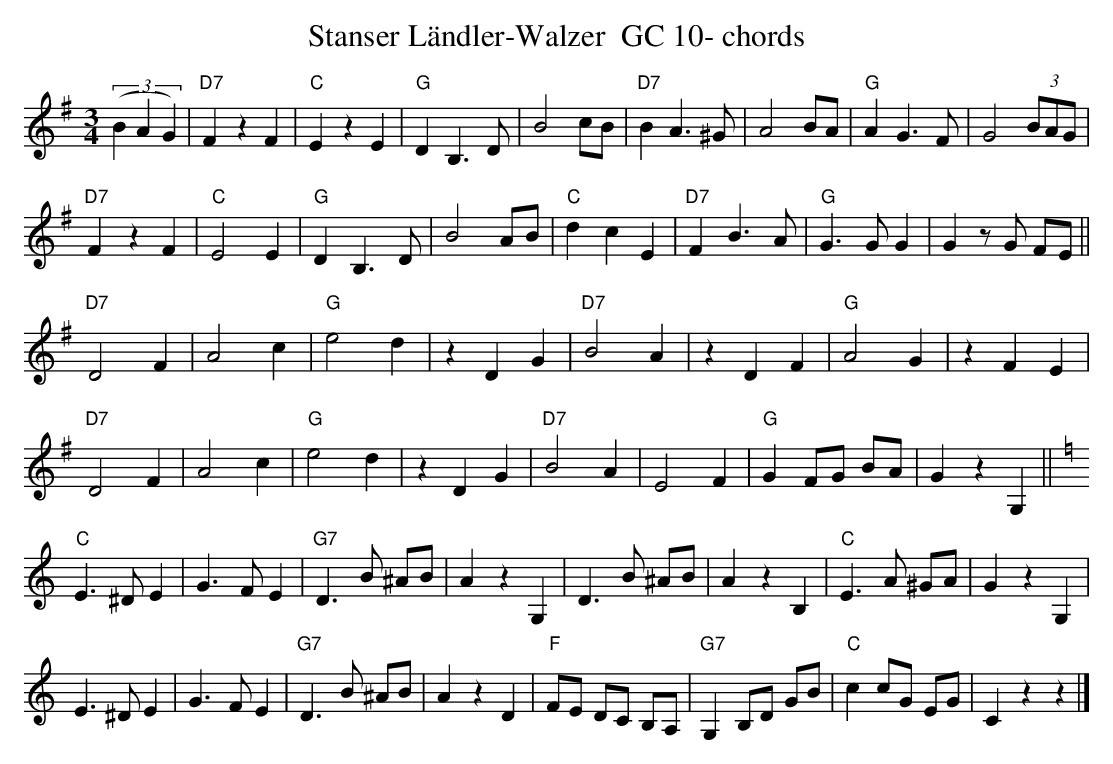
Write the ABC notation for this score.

X:1
T:Stanser L\"andler-Walzer  GC 10- chords
M:3/4
L:1/4
K:Gmaj%%MIDI gchordon
((3BAG) | "D7"FzF | "C"EzE | "G"DB,>D | B2 c/2B/2 | "D7"BA>^G | A2 B/2A/2 | "G"AG>F | G2 (3B/2A/2G/2 |
"D7"FzF | "C"E2E | "G"DB,>D | B2 A/2B/2 | "C"dcE | "D7"FB>A | "G"G>GG | G z/2G/2 F/2E/2 ||
"D7"D2F | A2c | "G"e2d | zDG | "D7"B2A | zDF | "G"A2G | zFE |
"D7"D2F | A2c | "G"e2d | zDG | "D7"B2A | E2F | "G"G F/2G/2 B/2A/2 | GzG, || [K:Cmaj]
"C"E>^DE | G>FE | "G7"D>B ^A/2B/2 | AzG, | D>B ^A/2B/2 | AzB, | "C"E>A ^G/2A/2 | GzG, |
E>^DE | G>FE | "G7"D>B ^A/2B/2 | AzD | [L:1/8] "F"FE DC B,A, | "G7"G,2 B,D GB | "C"c2 cG EG | C2z2z2 |]
